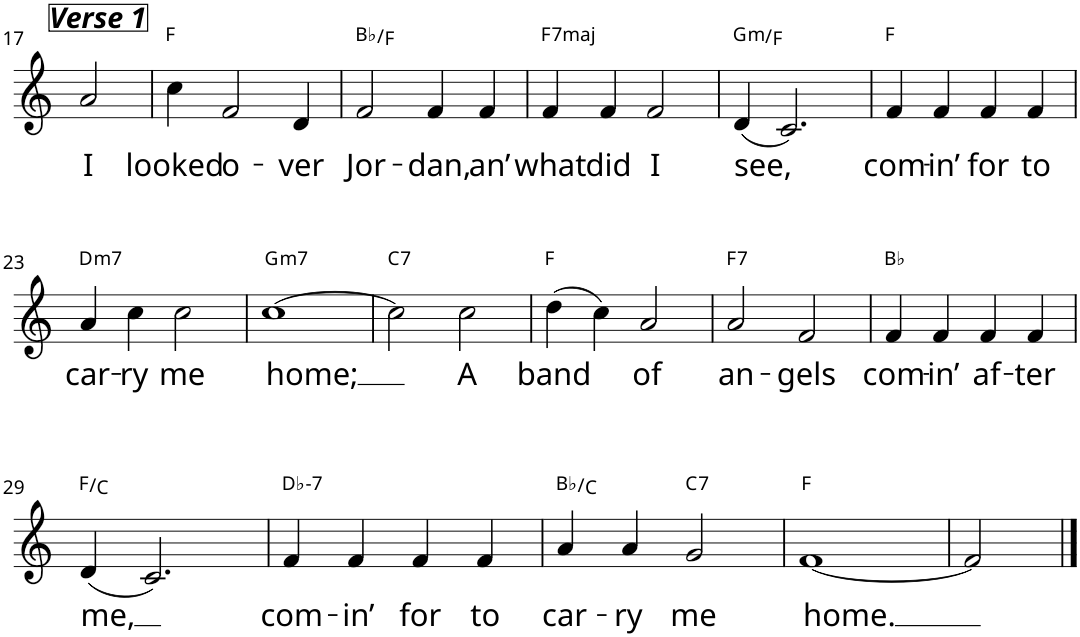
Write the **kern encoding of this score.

**kern	**text	**harte
*part1	*part1	*part1
*staff1	*staff1	*
*I"Gesang	*	*
!!LO:PB:g=z
*clefG2	*	*
*k[]	*	*
*M2/2	*	*
*met(c|)	*	*
=17	=17	=17
!LO:TX:a:Bi:t=Verse 1	!	!
!	!LO:LY:b	!
2a/	I	.
=18	=18	=18
!	!LO:LY:b	!
4cc\	looked	F:maj
!	!LO:LY:b	!
2f/	o-	.
!	!LO:LY:b	!
4d/	-ver	.
=19	=19	=19
!	!LO:LY:b	!
2f/	Jor-	Bb:maj/5
!	!LO:LY:b	!
4f/	-dan,	.
!	!LO:LY:b	!
4f/	an’	.
=20	=20	=20
!	!LO:LY:b	!LO:H:kt=7
4f/	what	F:7
!	!LO:LY:b	!
4f/	did	.
!	!LO:LY:b	!
2f/	I	.
=21	=21	=21
!	!LO:LY:b	!LO:H:kt=m
(4d/	see,	G:min/b7
2.c/)	.	.
=22	=22	=22
!	!LO:LY:b	!
4f/	com-	F:maj
!	!LO:LY:b	!
4f/	-in’	.
!	!LO:LY:b	!
4f/	for	.
!	!LO:LY:b	!
4f/	to	.
!!LO:LB:g=z
=23	=23	=23
!	!LO:LY:b	!LO:H:kt=m7
4a/	car-	D:min7
!	!LO:LY:b	!
4cc\	-ry	.
!	!LO:LY:b	!
2cc\	me	.
=24	=24	=24
!	!LO:LY:b	!LO:H:kt=m7
[1cc	home;	G:min7
=25	=25	=25
!	!	!LO:H:kt=7
2cc\]	.	C:7
!	!LO:LY:b	!
2cc\	A	.
=26	=26	=26
!	!LO:LY:b	!
(4dd\	band	F:maj
4cc\)	.	.
!	!LO:LY:b	!
2a/	of	.
=27	=27	=27
!	!LO:LY:b	!LO:H:kt=7
2a/	an-	F:7
!	!LO:LY:b	!
2f/	-gels	.
=28	=28	=28
!	!LO:LY:b	!
4f/	com-	Bb:maj
!	!LO:LY:b	!
4f/	-in’	.
!	!LO:LY:b	!
4f/	af-	.
!	!LO:LY:b	!
4f/	-ter	.
!!LO:LB:g=z
=29	=29	=29
!	!LO:LY:b	!
(4d/	me,	F:maj/5
2.c/)	.	.
=30	=30	=30
!	!LO:LY:b	!LO:H:kt=7
4fn/	com-	Db:min7
!	!LO:LY:b	!
4f/	-in’	.
!	!LO:LY:b	!
4f/	for	.
!	!LO:LY:b	!
4f/	to	.
=31	=31	=31
!	!LO:LY:b	!
4an/	car-	Bb:maj/2
!	!LO:LY:b	!
4a/	-ry	.
!	!LO:LY:b	!LO:H:kt=7
2g/	me	C:7
=32	=32	=32
!	!LO:LY:b	!
[1f	home.	F:maj
=33	=33	=33
2f/]	.	.
==	==	==
*-	*-	*-
